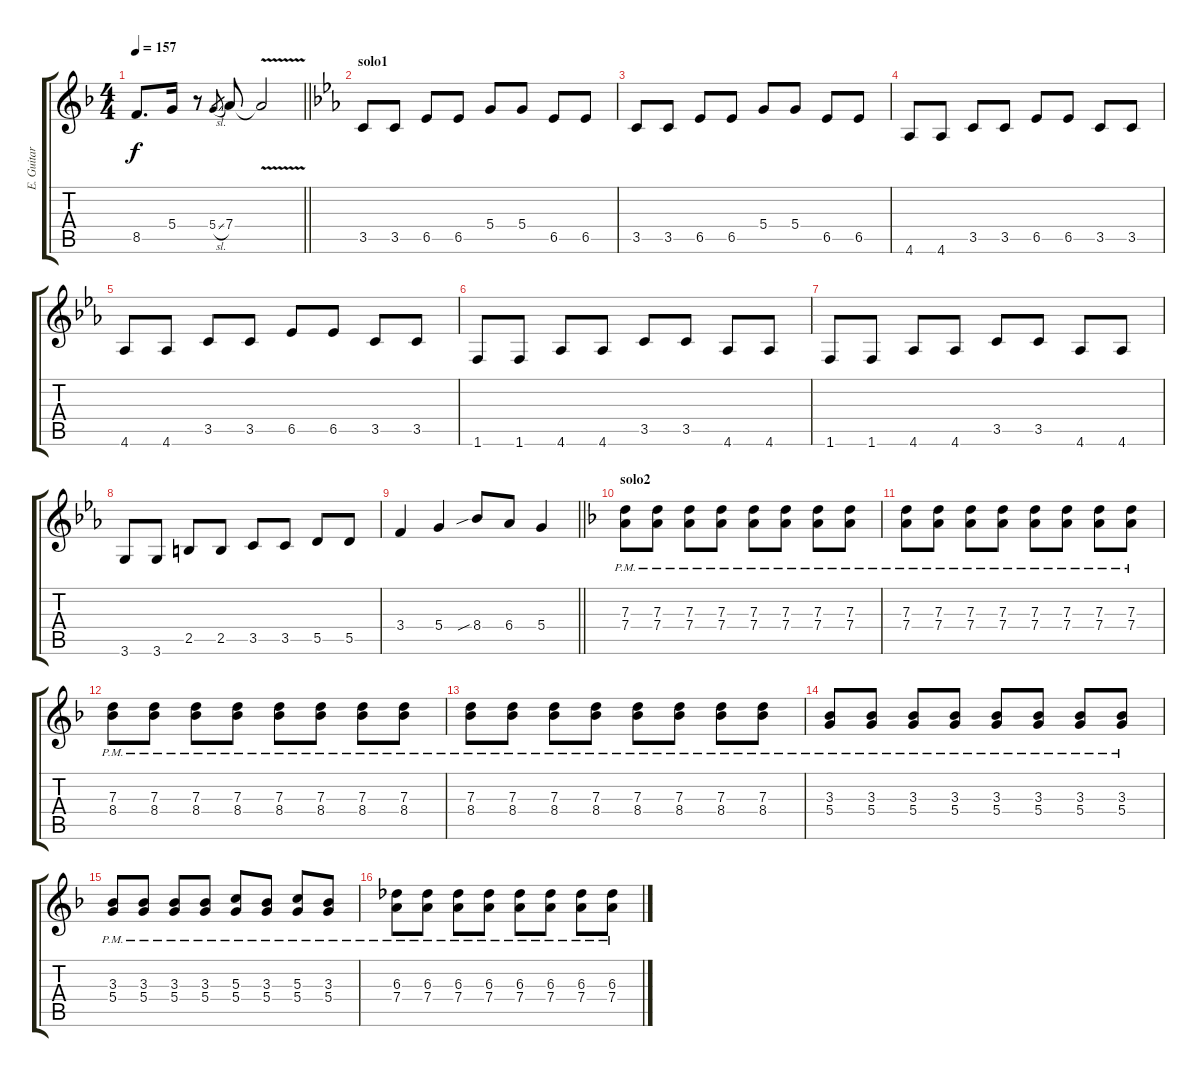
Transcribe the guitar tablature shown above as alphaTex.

\track ("E. Guitar I" "E. Guitar ") {instrument electricguitarjazz}
\staff {score tabs}
\tuning (E4 B3 G3 D3 A2 E2) {hide}
\ts (4 4)
\tempo 157
\clef g2
\barLineRight lightlight
\ks f
8.5.8{d dy f} 5.4.16 r.8 5.4{sl}.8{gr} 7.4.8 7.4{v t}.2 |
\section ("" "solo1")
\ks eb
3.5.8 3.5.8 6.5.8 6.5.8 5.4.8 5.4.8 6.5.8 6.5.8 |
3.5.8 3.5.8 6.5.8 6.5.8 5.4.8 5.4.8 6.5.8 6.5.8 |
4.6.8 4.6.8 3.5.8 3.5.8 6.5.8 6.5.8 3.5.8 3.5.8 |
4.6.8 4.6.8 3.5.8 3.5.8 6.5.8 6.5.8 3.5.8 3.5.8 |
1.6.8 1.6.8 4.6.8 4.6.8 3.5.8 3.5.8 4.6.8 4.6.8 |
1.6.8 1.6.8 4.6.8 4.6.8 3.5.8 3.5.8 4.6.8 4.6.8 |
3.6.8 3.6.8 2.5.8 2.5.8 3.5.8 3.5.8 5.5.8 5.5.8 |
\barLineRight lightlight
3.4.4 5.4.4 8.4{sib}.8 6.4.8 5.4.4 |
\section ("" "solo2")
\ks f
(7.3{pm} 7.4{pm}).8 (7.3{pm} 7.4{pm}).8 (7.3{pm} 7.4{pm}).8 (7.3{pm} 7.4{pm}).8 (7.3{pm} 7.4{pm}).8 (7.3{pm} 7.4{pm}).8 (7.3{pm} 7.4{pm}).8 (7.3{pm} 7.4{pm}).8 |
(7.3{pm} 7.4{pm}).8 (7.3{pm} 7.4{pm}).8 (7.3{pm} 7.4{pm}).8 (7.3{pm} 7.4{pm}).8 (7.3{pm} 7.4{pm}).8 (7.3{pm} 7.4{pm}).8 (7.3{pm} 7.4{pm}).8 (7.3{pm} 7.4{pm}).8 |
(7.3{pm} 8.4{pm}).8 (7.3{pm} 8.4{pm}).8 (7.3{pm} 8.4{pm}).8 (7.3{pm} 8.4{pm}).8 (7.3{pm} 8.4{pm}).8 (7.3{pm} 8.4{pm}).8 (7.3{pm} 8.4{pm}).8 (7.3{pm} 8.4{pm}).8 |
(7.3{pm} 8.4{pm}).8 (7.3{pm} 8.4{pm}).8 (7.3{pm} 8.4{pm}).8 (7.3{pm} 8.4{pm}).8 (7.3{pm} 8.4{pm}).8 (7.3{pm} 8.4{pm}).8 (7.3{pm} 8.4{pm}).8 (7.3{pm} 8.4{pm}).8 |
(3.3{pm} 5.4{pm}).8 (3.3{pm} 5.4{pm}).8 (3.3{pm} 5.4{pm}).8 (3.3{pm} 5.4{pm}).8 (3.3{pm} 5.4{pm}).8 (3.3{pm} 5.4{pm}).8 (3.3{pm} 5.4{pm}).8 (3.3{pm} 5.4{pm}).8 |
(3.3{pm} 5.4{pm}).8 (3.3{pm} 5.4{pm}).8 (3.3{pm} 5.4{pm}).8 (3.3{pm} 5.4{pm}).8 (5.3{pm} 5.4{pm}).8 (3.3{pm} 5.4{pm}).8 (5.3{pm} 5.4{pm}).8 (3.3{pm} 5.4{pm}).8 |
(6.3{pm} 7.4{pm}).8 (6.3{pm} 7.4{pm}).8 (6.3{pm} 7.4{pm}).8 (6.3{pm} 7.4{pm}).8 (6.3{pm} 7.4{pm}).8 (6.3{pm} 7.4{pm}).8 (6.3{pm} 7.4{pm}).8 (6.3{pm} 7.4{pm}).8
